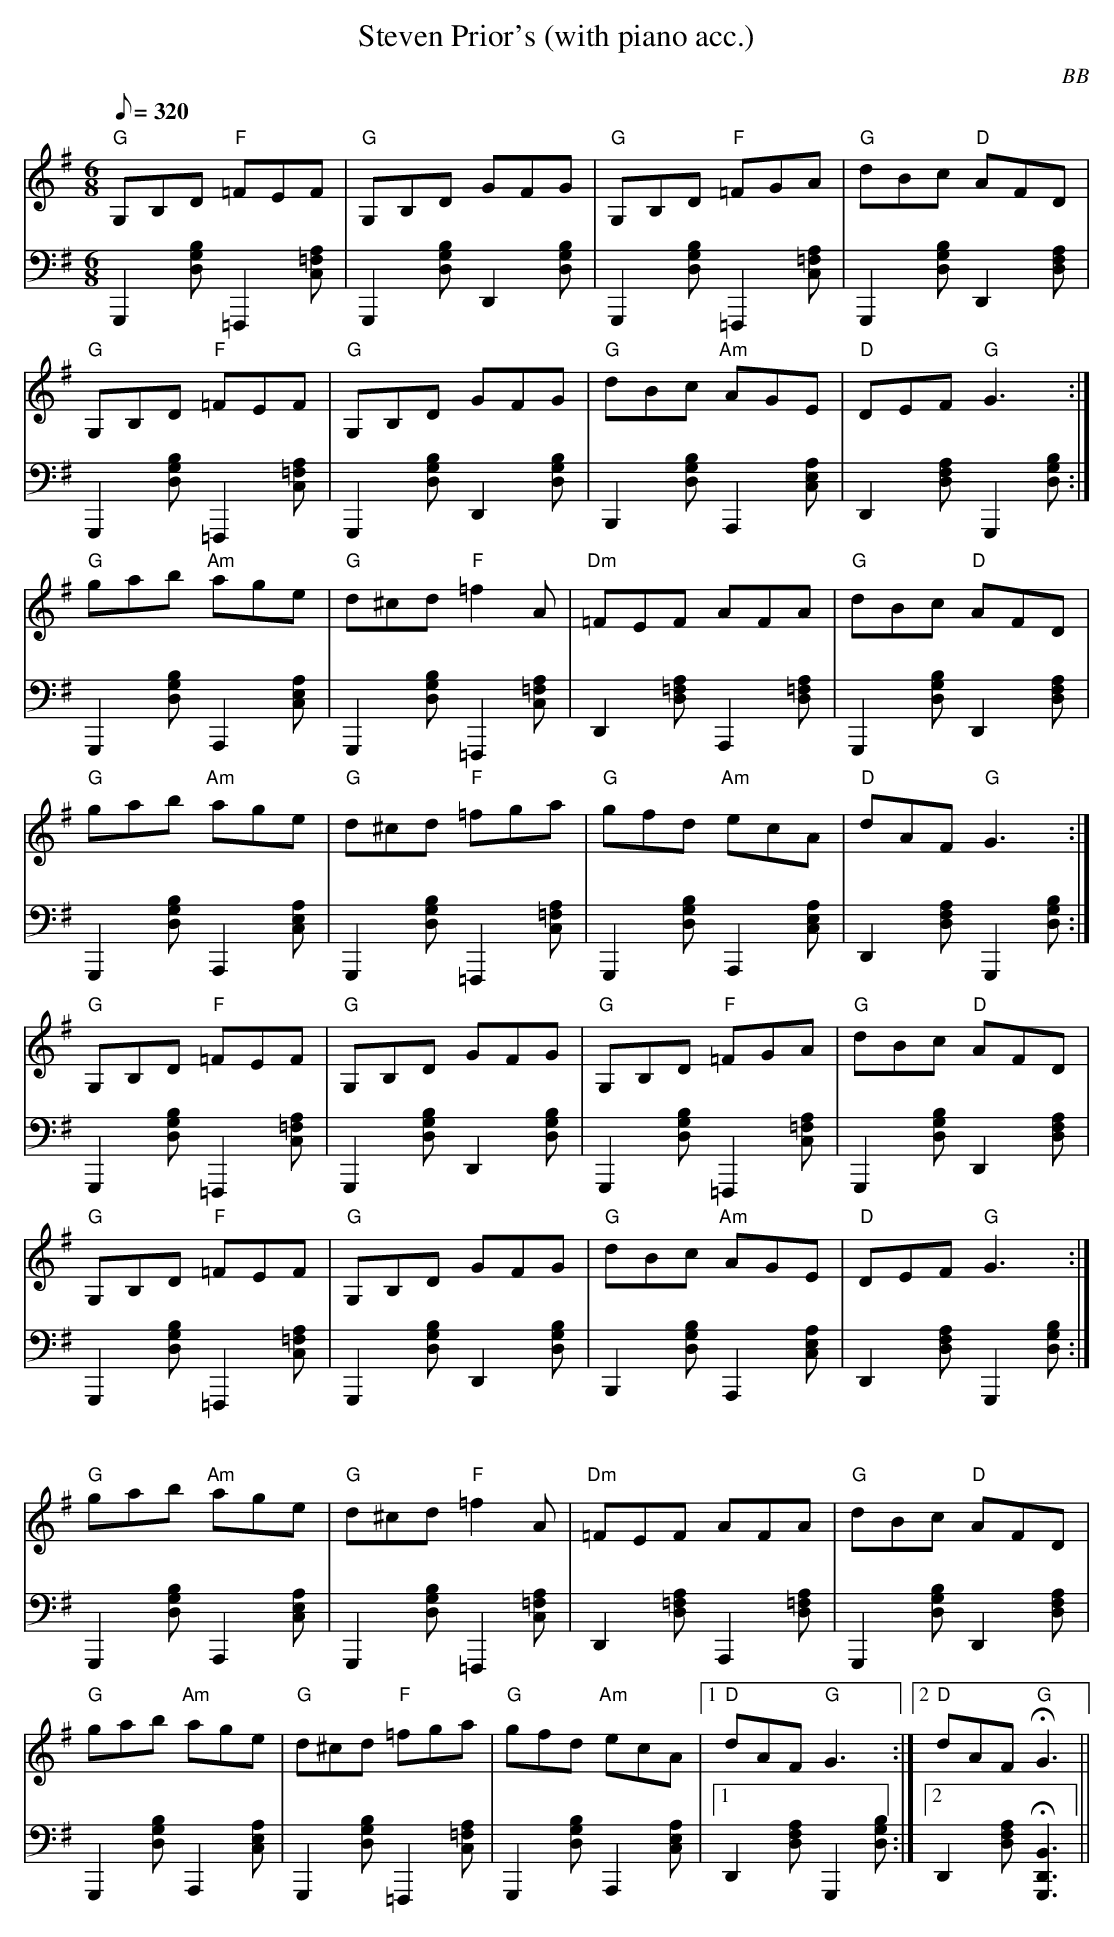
X:1
T: Steven Prior's (with piano acc.)
C: BB
Q: 1/8=320
M: 6/8
L: 1/8
V: 1 program 1 110 %fiddle
V: 2 volume=70 clef=bass m=D program 1 00
K: G
[V:1] "G"G,B,D "F"=FEF | "G"G,B,D GFG | "G"G,B,D "F"=FGA | "G"dBc "D"AFD |
[V:2] G,,2[GDB]=F,,2[=FAC]|G,,2[GBD]D,2[GBD]|G,,2[GDB]=F,,2[=FAC]|G,,2[GDB]D,2[AFD]|
[V:1] "G"G,B,D "F"=FEF | "G"G,B,D GFG | "G"dBc "Am"AGE | "D"DEF "G"G3 :|
[V:2] G,,2[GDB]=F,,2[=FAC]|G,,2[GBD]D,2[GBD]|B,,2[GDB]A,,2[AEC]|D,2[AFD]G,,2[GDB]:|
[V:1] "G"gab "Am"age | "G"d^cd "F"=f2 A | "Dm"=FEF AFA | "G"dBc "D"AFD |
[V:2] G,,2[GDB]A,,2[AEC]|G,,2[GDB]=F,,2[AC=F]|D,2[A=FD]A,,2[A=FD]|G,,2[GDB]D,2[AFD]|
[V:1] "G"gab "Am"age | "G"d^cd "F"=fga | "G"gfd "Am"ecA |"D"dAF "G"G3 :|
[V:2] G,,2[GDB]A,,2[AEC]|G,,2[GDB]=F,,2[AC=F]|G,,2[GDB]A,,2[AEC]|D,2[AFD] G,,2[GDB]:|
[V:1] "G"G,B,D "F"=FEF | "G"G,B,D GFG | "G"G,B,D "F"=FGA | "G"dBc "D"AFD |
[V:2] G,,2[GDB]=F,,2[=FAC]|G,,2[GBD]D,2[GBD]|G,,2[GDB]=F,,2[=FAC]|G,,2[GDB]D,2[AFD]|
[V:1] "G"G,B,D "F"=FEF | "G"G,B,D GFG | "G"dBc "Am"AGE | "D"DEF "G"G3 :|
[V:2] G,,2[GDB]=F,,2[=FAC]|G,,2[GBD]D,2[GBD]|B,,2[GDB]A,,2[AEC]|D,2[AFD]G,,2[GDB]:|
[V:1] "G"gab "Am"age | "G"d^cd "F"=f2 A | "Dm"=FEF AFA | "G"dBc "D"AFD |
[V:2] G,,2[GDB]A,,2[AEC]|G,,2[GDB]=F,,2[AC=F]|D,2[A=FD]A,,2[A=FD]|G,,2[GDB]D,2[AFD]|
[V:1] "G"gab "Am"age | "G"d^cd "F"=fga | "G"gfd "Am"ecA |1 "D"dAF "G"G3 :|2\
"D"dAF "G"HG3||
[V:2] G,,2[GDB]A,,2[AEC]|G,,2[GDB]=F,,2[AC=F]|G,,2[GDB]A,,2[AEC]|1 D,2[AFD]\
G,,2[GDB]:|2 D,2[AFD]H[G,,3D,3B,3]||
